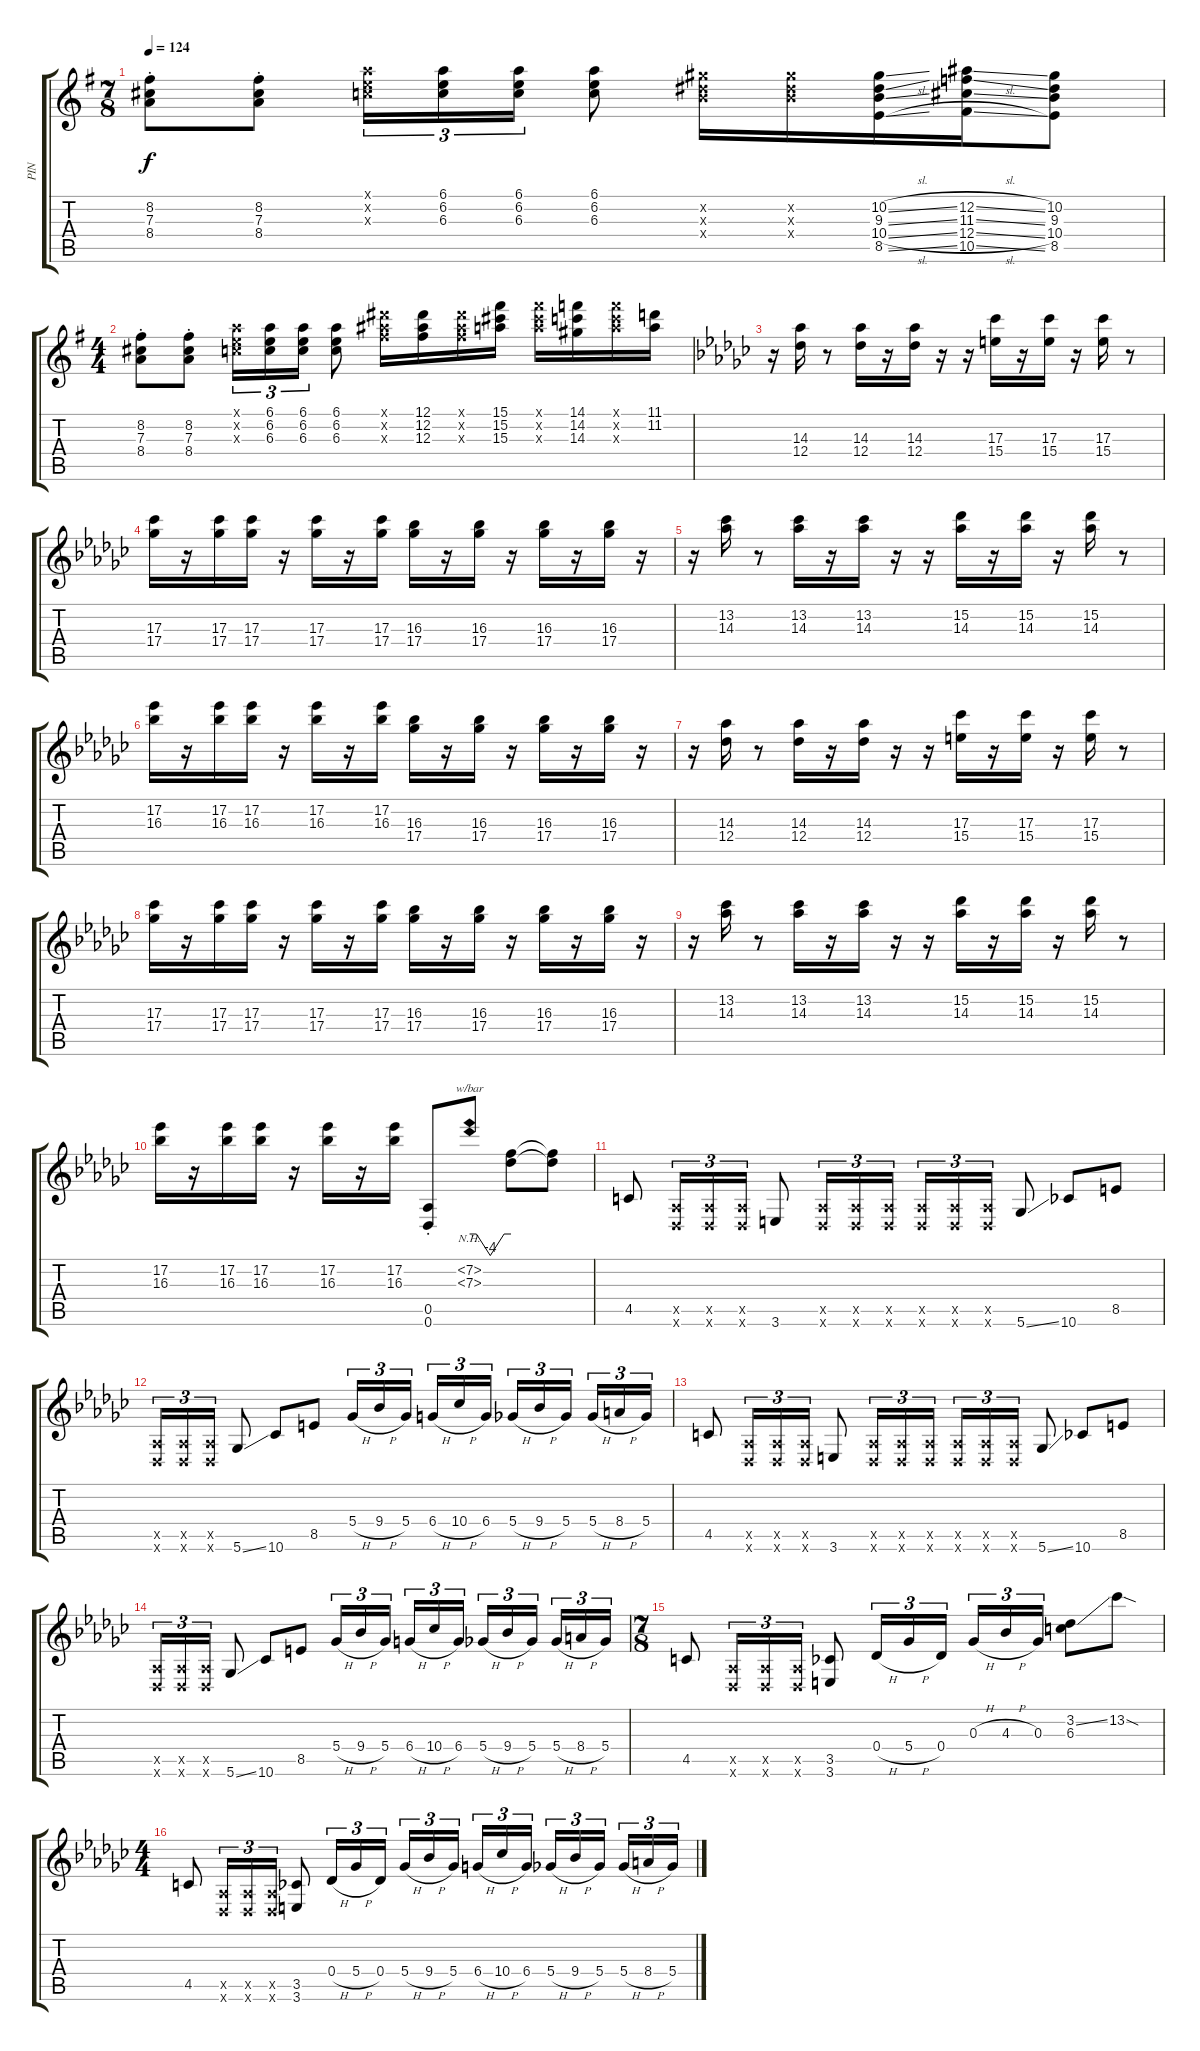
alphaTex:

\track ("PIN" "PIN") {instrument distortionguitar}
\staff {score tabs}
\tuning (Eb4 Bb3 Gb3 Db3 Ab2 Db2) {hide}
\ts (7 8)
\tempo 124
\clef g2
\ks g
(8.2{st} 7.3{st} 8.4{st}).8{dy f instrument distortionguitar} (8.2{st} 7.3{st} 8.4{st}).8 (6.1{x} 6.2{x} 6.3{x}).16{tu (3 2)} (6.1 6.2 6.3).16{tu (3 2)} (6.1 6.2 6.3).16{tu (3 2)} (6.1 6.2 6.3).8 (10.2{x} 9.3{x} 10.4{x}).16 (10.2{x} 9.3{x} 10.4{x}).16 (10.2{sl} 9.3{sl} 10.4{sl} 8.5{sl}).16 (12.2{sl} 11.3{sl} 12.4{sl} 10.5{sl}).16 (10.2 9.3 10.4 8.5).8 |
\ts (4 4)
(8.2{st} 7.3{st} 8.4{st}).8 (8.2{st} 7.3{st} 8.4{st}).8 (6.1{x} 6.2{x} 6.3{x}).16{tu (3 2)} (6.1 6.2 6.3).16{tu (3 2)} (6.1 6.2 6.3).16{tu (3 2)} (6.1 6.2 6.3).8 (12.1{x} 12.2{x} 12.3{x}).16 (12.1 12.2 12.3).16 (12.1{x} 12.2{x} 12.3{x}).16 (15.1 15.2 15.3).16 (15.1{x} 15.2{x} 15.3{x}).16 (14.1 14.2 14.3).16 (14.1{x} 14.2{x} 15.3{x}).16 (11.1 11.2).16 |
\ks gb
r.16 (14.3 12.4).16 r.8 (14.3 12.4).16 r.16 (14.3 12.4).16 r.16 r.16 (17.3 15.4).16 r.16 (17.3 15.4).16 r.16 (17.3 15.4).16 r.8 |
(17.3 17.4).16 r.16 (17.3 17.4).16 (17.3 17.4).16 r.16 (17.3 17.4).16 r.16 (17.3 17.4).16 (16.3 17.4).16 r.16 (16.3 17.4).16 r.16 (16.3 17.4).16 r.16 (16.3 17.4).16 r.16 |
r.16 (13.2 14.3).16 r.8 (13.2 14.3).16 r.16 (13.2 14.3).16 r.16 r.16 (15.2 14.3).16 r.16 (15.2 14.3).16 r.16 (15.2 14.3).16 r.8 |
(17.2 16.3).16 r.16 (17.2 16.3).16 (17.2 16.3).16 r.16 (17.2 16.3).16 r.16 (17.2 16.3).16 (16.3 17.4).16 r.16 (16.3 17.4).16 r.16 (16.3 17.4).16 r.16 (16.3 17.4).16 r.16 |
r.16 (14.3 12.4).16 r.8 (14.3 12.4).16 r.16 (14.3 12.4).16 r.16 r.16 (17.3 15.4).16 r.16 (17.3 15.4).16 r.16 (17.3 15.4).16 r.8 |
(17.3 17.4).16 r.16 (17.3 17.4).16 (17.3 17.4).16 r.16 (17.3 17.4).16 r.16 (17.3 17.4).16 (16.3 17.4).16 r.16 (16.3 17.4).16 r.16 (16.3 17.4).16 r.16 (16.3 17.4).16 r.16 |
r.16 (13.2 14.3).16 r.8 (13.2 14.3).16 r.16 (13.2 14.3).16 r.16 r.16 (15.2 14.3).16 r.16 (15.2 14.3).16 r.16 (15.2 14.3).16 r.8 |
(17.2 16.3).16 r.16 (17.2 16.3).16 (17.2 16.3).16 r.16 (17.2 16.3).16 r.16 (17.2 16.3).16 (0.5{st} 0.6{st}).8 (7.2{nh} 7.3{nh}).8{tbe (custom default 0 0 10 0 30 -16 50 0 60 0)} (7.2{t} 7.3{t}).8 (7.2{t} 7.3{t}).8 |
4.5.8 (0.5{x} 0.6{x}).16{tu (3 2)} (0.5{x} 0.6{x}).16{tu (3 2)} (0.5{x} 0.6{x}).16{tu (3 2)} 3.6.8 (0.5{x} 0.6{x}).16{tu (3 2)} (0.5{x} 0.6{x}).16{tu (3 2)} (0.5{x} 0.6{x}).16{tu (3 2)} (0.5{x} 0.6{x}).16{tu (3 2)} (0.5{x} 0.6{x}).16{tu (3 2)} (0.5{x} 0.6{x}).16{tu (3 2)} 5.6{ss}.8 10.6.8 8.5.8 |
(0.5{x} 0.6{x}).16{tu (3 2)} (0.5{x} 0.6{x}).16{tu (3 2)} (0.5{x} 0.6{x}).16{tu (3 2)} 5.6{ss}.8 10.6.8 8.5.8 5.4{h}.16{tu (3 2)} 9.4{h}.16{tu (3 2)} 5.4.16{tu (3 2)} 6.4{h}.16{tu (3 2)} 10.4{h}.16{tu (3 2)} 6.4.16{tu (3 2)} 5.4{h}.16{tu (3 2)} 9.4{h}.16{tu (3 2)} 5.4.16{tu (3 2)} 5.4{h}.16{tu (3 2)} 8.4{h}.16{tu (3 2)} 5.4.16{tu (3 2)} |
4.5.8 (0.5{x} 0.6{x}).16{tu (3 2)} (0.5{x} 0.6{x}).16{tu (3 2)} (0.5{x} 0.6{x}).16{tu (3 2)} 3.6.8 (0.5{x} 0.6{x}).16{tu (3 2)} (0.5{x} 0.6{x}).16{tu (3 2)} (0.5{x} 0.6{x}).16{tu (3 2)} (0.5{x} 0.6{x}).16{tu (3 2)} (0.5{x} 0.6{x}).16{tu (3 2)} (0.5{x} 0.6{x}).16{tu (3 2)} 5.6{ss}.8 10.6.8 8.5.8 |
(0.5{x} 0.6{x}).16{tu (3 2)} (0.5{x} 0.6{x}).16{tu (3 2)} (0.5{x} 0.6{x}).16{tu (3 2)} 5.6{ss}.8 10.6.8 8.5.8 5.4{h}.16{tu (3 2)} 9.4{h}.16{tu (3 2)} 5.4.16{tu (3 2)} 6.4{h}.16{tu (3 2)} 10.4{h}.16{tu (3 2)} 6.4.16{tu (3 2)} 5.4{h}.16{tu (3 2)} 9.4{h}.16{tu (3 2)} 5.4.16{tu (3 2)} 5.4{h}.16{tu (3 2)} 8.4{h}.16{tu (3 2)} 5.4.16{tu (3 2)} |
\ts (7 8)
4.5.8 (0.5{x} 0.6{x}).16{tu (3 2)} (0.5{x} 0.6{x}).16{tu (3 2)} (0.5{x} 0.6{x}).16{tu (3 2)} (3.5 3.6).8 0.4{h}.16{tu (3 2)} 5.4{h}.16{tu (3 2)} 0.4.16{tu (3 2)} 0.3{h}.16{tu (3 2)} 4.3{h}.16{tu (3 2)} 0.3.16{tu (3 2)} (3.2{ss} 6.3).8 13.2{sod}.8 |
\ts (4 4)
4.5.8 (0.5{x} 0.6{x}).16{tu (3 2)} (0.5{x} 0.6{x}).16{tu (3 2)} (0.5{x} 0.6{x}).16{tu (3 2)} (3.5 3.6).8 0.4{h}.16{tu (3 2)} 5.4{h}.16{tu (3 2)} 0.4.16{tu (3 2)} 5.4{h}.16{tu (3 2)} 9.4{h}.16{tu (3 2)} 5.4.16{tu (3 2)} 6.4{h}.16{tu (3 2)} 10.4{h}.16{tu (3 2)} 6.4.16{tu (3 2)} 5.4{h}.16{tu (3 2)} 9.4{h}.16{tu (3 2)} 5.4.16{tu (3 2)} 5.4{h}.16{tu (3 2)} 8.4{h}.16{tu (3 2)} 5.4.16{tu (3 2)}
